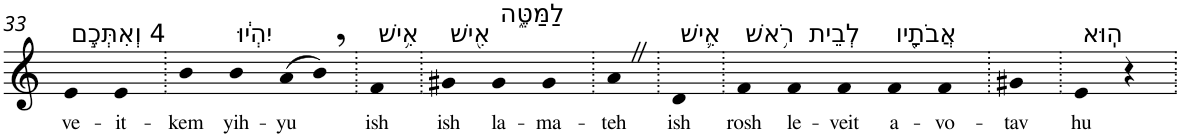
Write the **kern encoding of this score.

**kern	**text
*part1	*part1
*staff1	*staff1
*I"Piano	*
*I'Pno	*
!!LO:PB:g=z
*clefG2	*
*k[]	*
=33	=33
!LO:TX:a:t=4 וְאִתְּכֶ֣ם	!
!	!LO:LY:b
4e	ve-
!	!LO:LY:b
4e	-it-
=34.	=34.
!	!LO:LY:b
4b	-kem
!LO:TX:a:t=יִהְי֔וּ	!
!	!LO:LY:b
4b	yih-
!	!LO:LY:b
(>8a	-yu
8b,)	.
=35.	=35.
!LO:TX:a:t=אִ֥ישׁ	!
!	!LO:LY:b
4f	ish
=36.	=36.
!LO:TX:a:t=אִ֖ישׁ	!
!	!LO:LY:b
4g#X	ish
!LO:TX:a:t=לַמַּטֶּ֑ה	!
!	!LO:LY:b
4g#	la-
!	!LO:LY:b
4g#	-ma-
=37.	=37.
!	!LO:LY:b
4aZ	-teh
=38.	=38.
!LO:TX:a:t=אִ֛ישׁ	!
!	!LO:LY:b
4d	ish
=39.	=39.
!LO:TX:a:t=רֹ֥אשׁ	!
!	!LO:LY:b
4f	rosh
!LO:TX:a:t=לְבֵית	!
!	!LO:LY:b
4f	le-
!	!LO:LY:b
4f	-veit
!LO:TX:a:t=אֲבֹתָ֖יו	!
!	!LO:LY:b
4f	a-
!	!LO:LY:b
4f	-vo-
=40.	=40.
!	!LO:LY:b
4g#X	-tav
=41.	=41.
!LO:TX:a:t=הֽוּא	!
!	!LO:LY:b
4e	hu
4r	.
=.	=.
*-	*-
